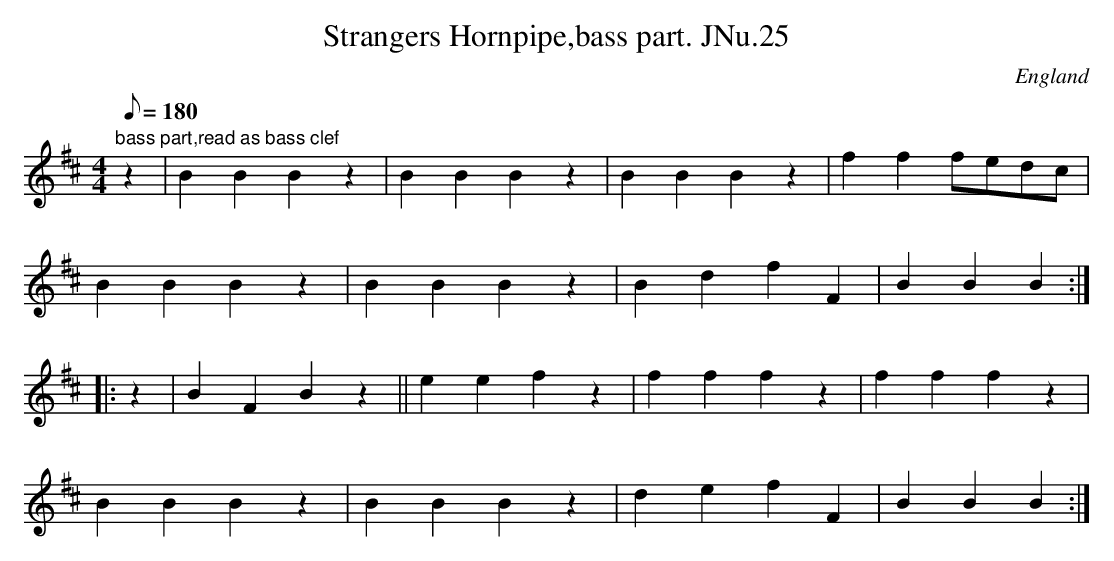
X:1
T:Strangers Hornpipe,bass part. JNu.25
M:4/4
Q:180
O:England
K:D
"bass part,read as bass clef"z2|B2B2B2z2|B2B2B2z2|B2B2B2z2|f2f2 fedc|!
B2B2B2z2|B2B2B2z2|B2d2f2F2|B2B2B2::!
z2|B2F2B2z2||e2e2f2z2|f2f2f2z2|f2f2f2z2|!
B2B2B2z2|B2B2B2z2|d2e2f2F2|B2B2B2:|]
